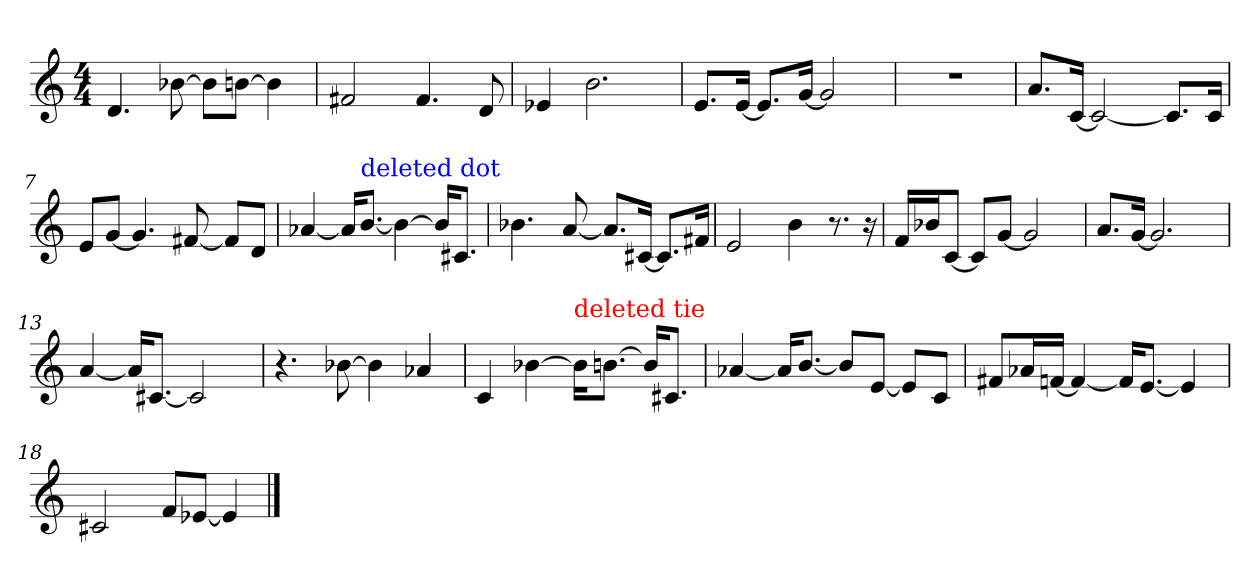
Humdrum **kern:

**kern
*part1
*staff1
*clefG2
*M4/4
=1
4.d
[8b-X
8b-\L]
[8bn\J
4b]
=2
2f#X
4.f#
8d
=3
4e-X
2.b
=4
8.e/L
[16e/Jk
8.e/L]
[16g/Jk
2g]
=5
1r
=6
8.a/L
[16c/Jk
2c_
8.c/L]
16c/Jk
=7
8e/L
[8g/J
4.g]
[8f#X
8f#/L]
8d/J
=8
[4a-X
16a-/KL]
!LO:TX:color=#0000FF:t=deleted dot
[8.bi/J
4b_
16b/KL]
8.c#X/J
=9
4.b-X
[8a
8.a/L]
[16c#X/Jk
8.c#/L]
16f#X/Jk
=10
2e
4b
8.r
16r
=11
16f/LL
16b-X/J
[8c/J
8c/L]
[8g/J
2g]
=12
8.a/L
[16g/Jk
2.g]
=13
[4a
16a/KL]
[8.c#X/J
2c#]
=14
4.r
[8b-X
4b-]
4a-X
=15
4c
[4b-X
!LO:TX:color=#FF0000:t=deleted tie
16b-j\KL]
[8.bn\J
16b/KL]
8.c#X/J
=16
[4a-X
16a-/KL]
[8.b/J
8b/L]
[8e/J
8e/L]
8c/J
=17
8f#X/L
16a-X/L
[16fn/JJ
4f_
16f/KL]
[8.e/J
4e]
=18
2c#X
8f/L
[8e-X/J
4e-]
==
*-
